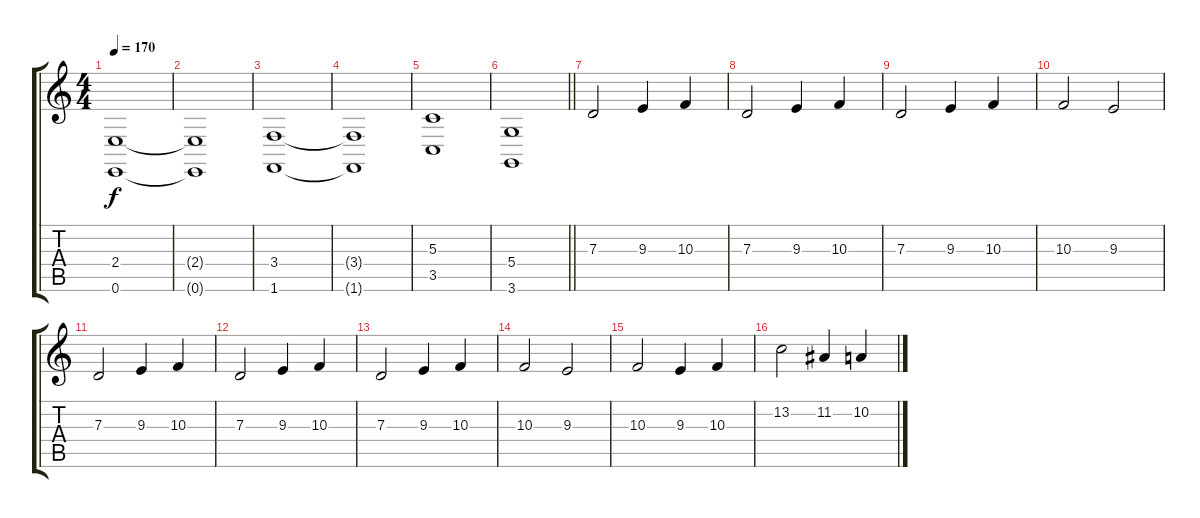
\track "" {instrument stringensemble1}
\staff {score tabs}
\tuning (E4 B3 G3 D3 A2 E2) {hide}
\ts (4 4)
\tempo 170
\clef g2
\ks c
(2.4 0.6).1{dy f} |
(2.4{t} 0.6{t}).1 |
(3.4 1.6).1 |
(3.4{t} 1.6{t}).1 |
(5.3 3.5).1 |
\barLineRight lightlight
(5.4 3.6).1 |
\section ("" "")
7.3.2{volume 14} 9.3.4 10.3.4 |
7.3.2 9.3.4 10.3.4 |
7.3.2 9.3.4 10.3.4 |
10.3.2 9.3.2 |
7.3.2 9.3.4 10.3.4 |
7.3.2 9.3.4 10.3.4 |
7.3.2 9.3.4 10.3.4 |
10.3.2 9.3.2 |
10.3.2 9.3.4 10.3.4 |
13.2.2 11.2.4 10.2.4
